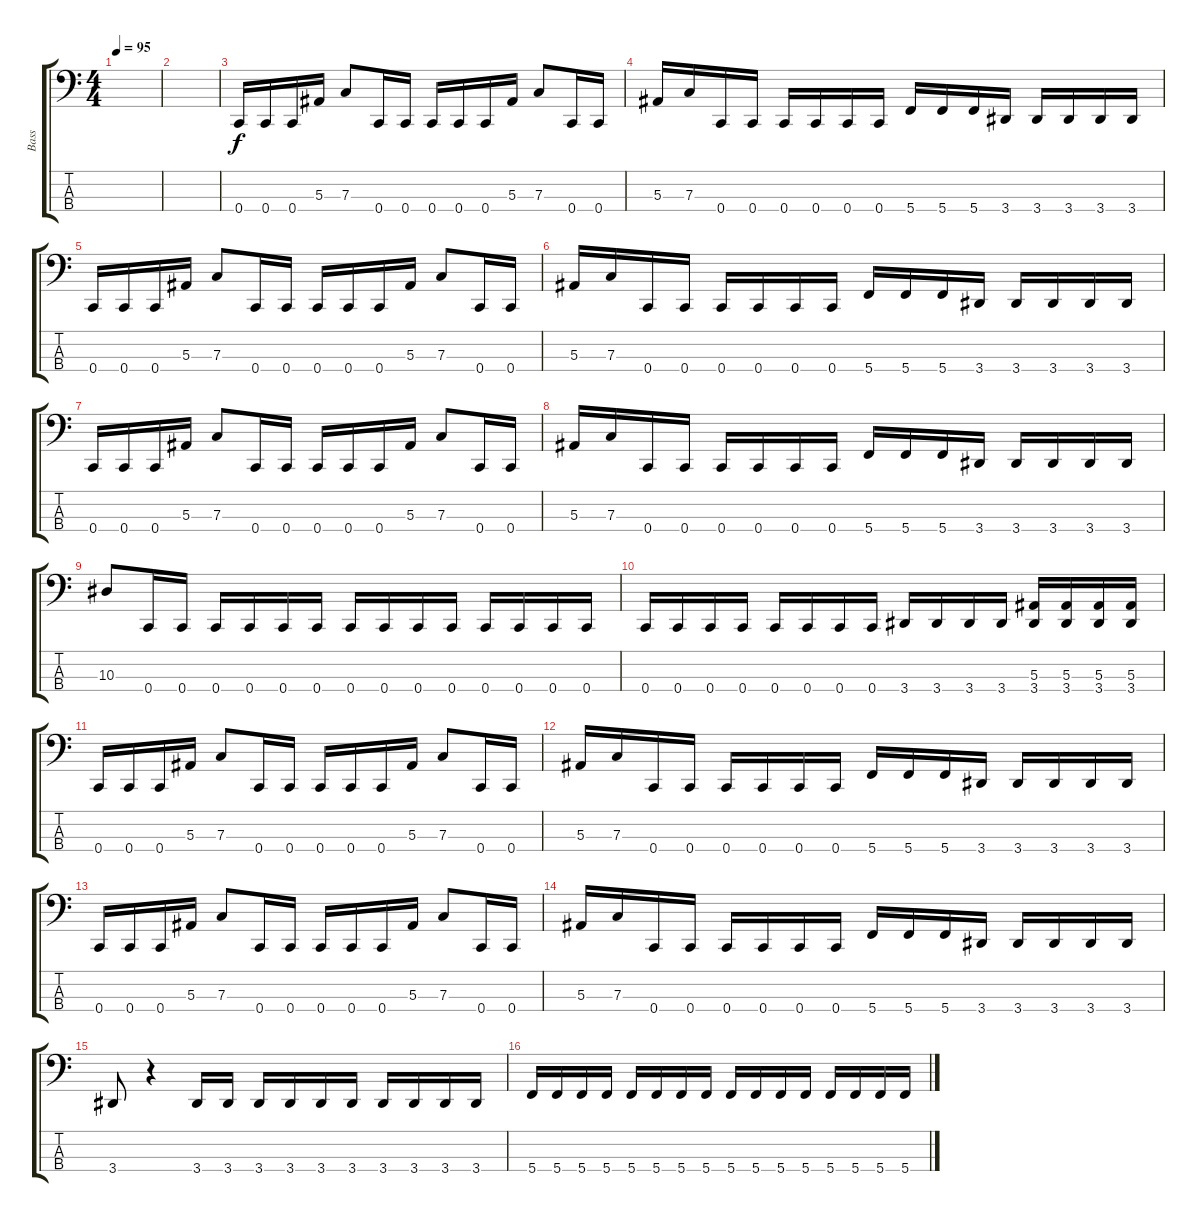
\track ("Bass" "Bass") {instrument electricbasspick}
\staff {score tabs}
\tuning (Eb2 Bb1 F1 C1) {hide}
\ts (4 4)
\tempo 95
\clef f4
\ks c
|
|
0.4.16 0.4.16 0.4.16 5.3.16 7.3.8 0.4.16 0.4.16 0.4.16 0.4.16 0.4.16 5.3.16 7.3.8 0.4.16 0.4.16 |
5.3.16 7.3.16 0.4.16 0.4.16 0.4.16 0.4.16 0.4.16 0.4.16 5.4.16 5.4.16 5.4.16 3.4.16 3.4.16 3.4.16 3.4.16 3.4.16 |
0.4.16 0.4.16 0.4.16 5.3.16 7.3.8 0.4.16 0.4.16 0.4.16 0.4.16 0.4.16 5.3.16 7.3.8 0.4.16 0.4.16 |
5.3.16 7.3.16 0.4.16 0.4.16 0.4.16 0.4.16 0.4.16 0.4.16 5.4.16 5.4.16 5.4.16 3.4.16 3.4.16 3.4.16 3.4.16 3.4.16 |
0.4.16 0.4.16 0.4.16 5.3.16 7.3.8 0.4.16 0.4.16 0.4.16 0.4.16 0.4.16 5.3.16 7.3.8 0.4.16 0.4.16 |
5.3.16 7.3.16 0.4.16 0.4.16 0.4.16 0.4.16 0.4.16 0.4.16 5.4.16 5.4.16 5.4.16 3.4.16 3.4.16 3.4.16 3.4.16 3.4.16 |
10.3.8 0.4.16 0.4.16 0.4.16 0.4.16 0.4.16 0.4.16 0.4.16 0.4.16 0.4.16 0.4.16 0.4.16 0.4.16 0.4.16 0.4.16 |
0.4.16 0.4.16 0.4.16 0.4.16 0.4.16 0.4.16 0.4.16 0.4.16 3.4.16 3.4.16 3.4.16 3.4.16 (5.3 3.4).16 (5.3 3.4).16 (5.3 3.4).16 (5.3 3.4).16 |
0.4.16 0.4.16 0.4.16 5.3.16 7.3.8 0.4.16 0.4.16 0.4.16 0.4.16 0.4.16 5.3.16 7.3.8 0.4.16 0.4.16 |
5.3.16 7.3.16 0.4.16 0.4.16 0.4.16 0.4.16 0.4.16 0.4.16 5.4.16 5.4.16 5.4.16 3.4.16 3.4.16 3.4.16 3.4.16 3.4.16 |
0.4.16 0.4.16 0.4.16 5.3.16 7.3.8 0.4.16 0.4.16 0.4.16 0.4.16 0.4.16 5.3.16 7.3.8 0.4.16 0.4.16 |
5.3.16 7.3.16 0.4.16 0.4.16 0.4.16 0.4.16 0.4.16 0.4.16 5.4.16 5.4.16 5.4.16 3.4.16 3.4.16 3.4.16 3.4.16 3.4.16 |
3.4.8 r.4 3.4.16 3.4.16 3.4.16 3.4.16 3.4.16 3.4.16 3.4.16 3.4.16 3.4.16 3.4.16 |
5.4.16 5.4.16 5.4.16 5.4.16 5.4.16 5.4.16 5.4.16 5.4.16 5.4.16 5.4.16 5.4.16 5.4.16 5.4.16 5.4.16 5.4.16 5.4.16
